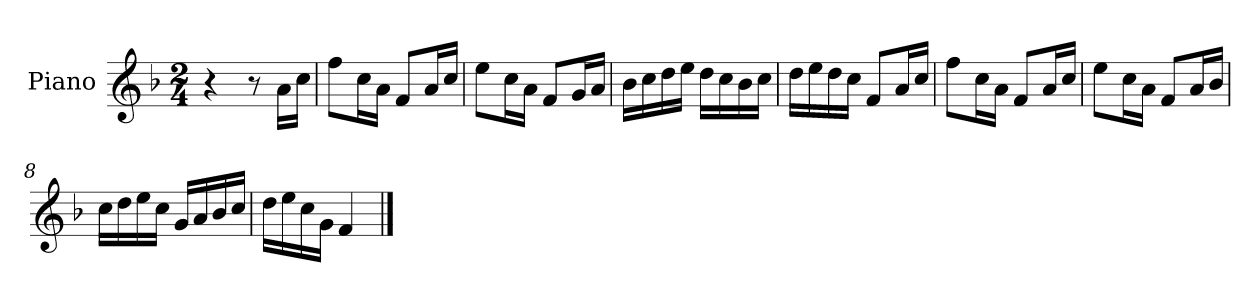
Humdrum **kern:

**kern
*part1
*staff1
*I"Piano
*I'Pno
*clefG2
*k[b-]
*F:
*M2/4
=1
4r
8r
16a\LL
16cc\JJ
=2
8ff\L
16cc\L
16a\JJ
8f/L
16a/L
16cc/JJ
=3
8ee\L
16cc\L
16a\JJ
8f/L
16g/L
16a/JJ
=4
16b-\LL
16cc\
16dd\
16ee\JJ
16dd\LL
16cc\
16b-\
16cc\JJ
=5
16dd\LL
16ee\
16dd\
16cc\JJ
8f/L
16a/L
16cc/JJ
=6
8ff\L
16cc\L
16a\JJ
8f/L
16a/L
16cc/JJ
=7
8ee\L
16cc\L
16a\JJ
8f/L
16a/L
16b-/JJ
=8
16cc\LL
16dd\
16ee\
16cc\JJ
16g/LL
16a/
16b-/
16cc/JJ
=9
16dd\LL
16ee\
16cc\
16g\JJ
4f/
==
*-
